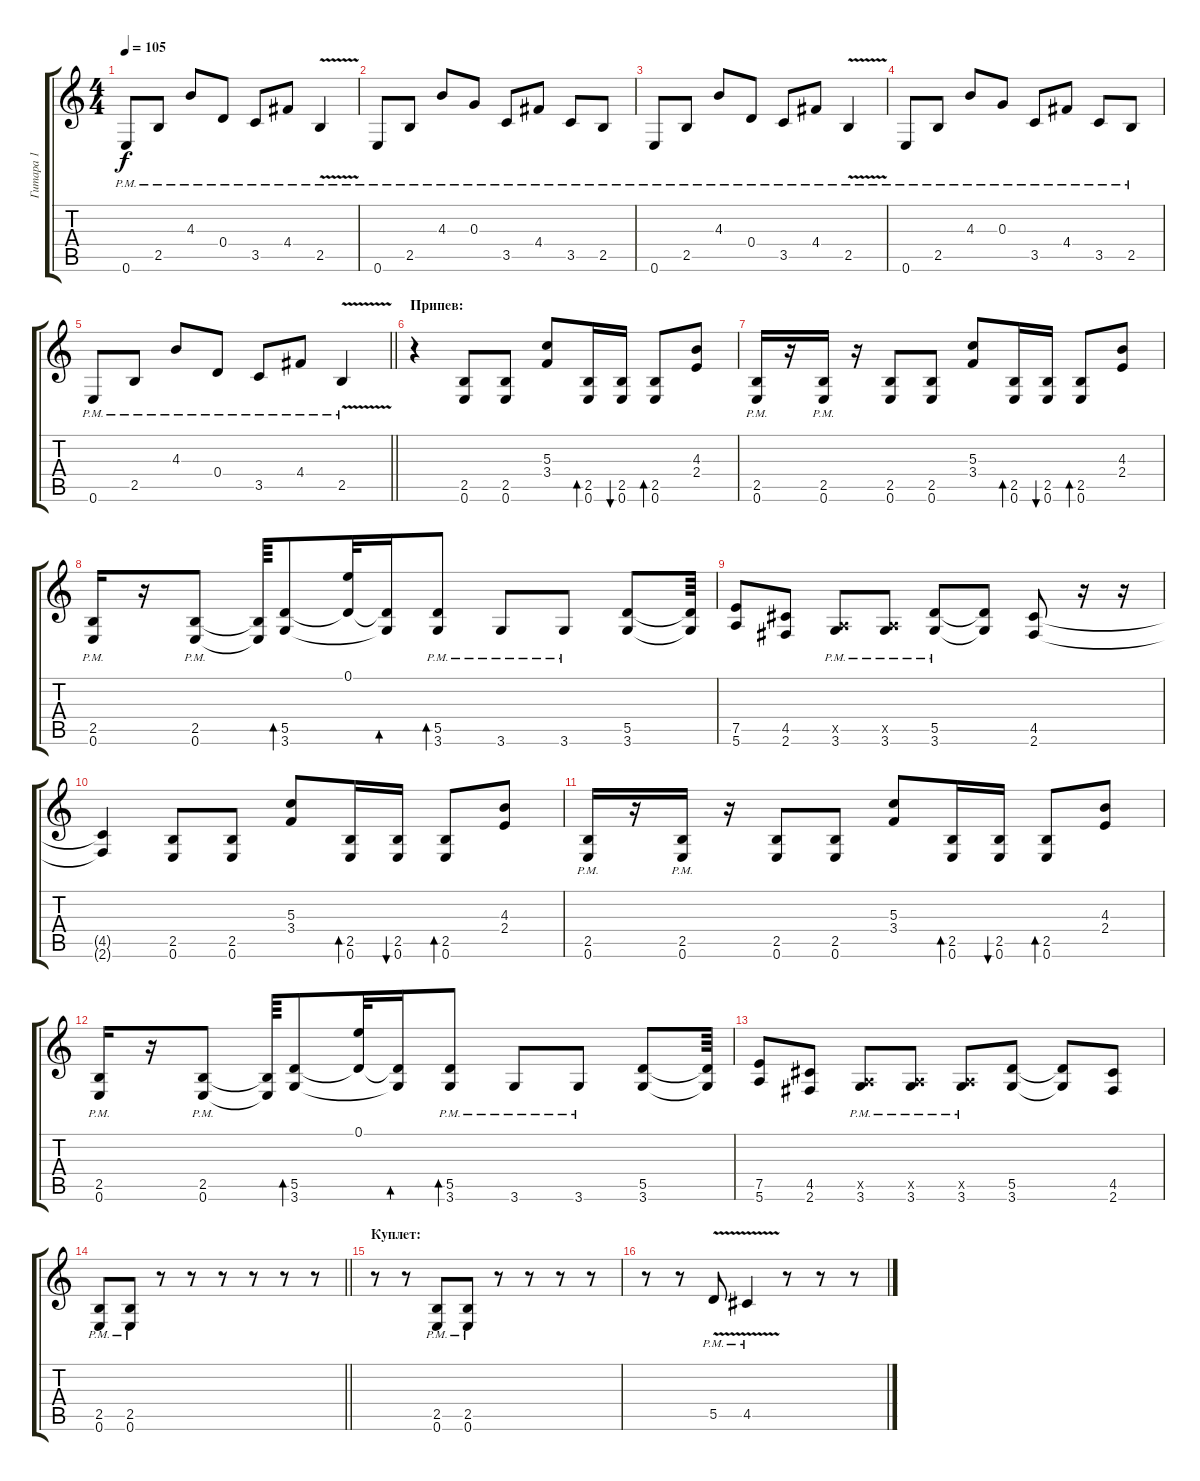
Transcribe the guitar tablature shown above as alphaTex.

\track ("Гитара 1" "Гитара 1") {instrument acousticguitarsteel}
\staff {score tabs}
\tuning (E4 B3 G3 D3 A2 E2) {hide}
\ts (4 4)
\tempo 105
\clef g2
\ks c
0.6{pm}.8{dy f} 2.5{pm}.8 4.3{pm}.8 0.4{pm}.8 3.5{pm}.8 4.4{pm}.8 2.5{v pm}.4 |
0.6{pm}.8 2.5{pm}.8 4.3{pm}.8 0.3{pm}.8 3.5{pm}.8 4.4{pm}.8 3.5{pm}.8 2.5{pm}.8 |
0.6{pm}.8 2.5{pm}.8 4.3{pm}.8 0.4{pm}.8 3.5{pm}.8 4.4{pm}.8 2.5{v pm}.4 |
0.6{pm}.8 2.5{pm}.8 4.3{pm}.8 0.3{pm}.8 3.5{pm}.8 4.4{pm}.8 3.5{pm}.8 2.5{pm}.8 |
\barLineRight lightlight
0.6{pm}.8 2.5{pm}.8 4.3{pm}.8 0.4{pm}.8 3.5{pm}.8 4.4{pm}.8 2.5{v pm}.4 |
\section ("" "Припев:")
r.4 (2.5 0.6).8 (2.5 0.6).8 (5.3 3.4).8 (2.5 0.6).16{bd 60} (2.5 0.6).16{bu 60} (2.5 0.6).8{bd 60} (4.3 2.4).8 |
(2.5 0.6{pm}).16 r.16 (2.5 0.6{pm}).16 r.16 (2.5 0.6).8 (2.5 0.6).8 (5.3 3.4).8 (2.5 0.6).16{bd 60} (2.5 0.6).16{bu 60} (2.5 0.6).8{bd 60} (4.3 2.4).8 |
(2.5 0.6{pm}).16 r.16 (2.5 0.6{pm}).8 (2.5{t} 0.6{t}).64 (5.5 3.6).8{bd 60} (0.1 5.5{t}).32 (5.5{t} 3.6{t}).16{bd 60} (5.5 3.6{pm}).8{bd 60} 3.6{pm}.8 3.6{pm}.8 (5.5 3.6).8 (5.5{t} 3.6{t}).64 |
(7.5 5.6).8 (4.5 2.6).8 (0.5{x} 3.6{pm}).8 (0.5{x} 3.6{pm}).8 (5.5 3.6{pm}).8 (5.5{t} 3.6{t}).8 (4.5 2.6).8 r.16 r.16 |
(4.5{t} 2.6{t}).4 (2.5 0.6).8 (2.5 0.6).8 (5.3 3.4).8 (2.5 0.6).16{bd 60} (2.5 0.6).16{bu 60} (2.5 0.6).8{bd 60} (4.3 2.4).8 |
(2.5 0.6{pm}).16 r.16 (2.5 0.6{pm}).16 r.16 (2.5 0.6).8 (2.5 0.6).8 (5.3 3.4).8 (2.5 0.6).16{bd 60} (2.5 0.6).16{bu 60} (2.5 0.6).8{bd 60} (4.3 2.4).8 |
(2.5 0.6{pm}).16 r.16 (2.5 0.6{pm}).8 (2.5{t} 0.6{t}).64 (5.5 3.6).8{bd 60} (0.1 5.5{t}).32 (5.5{t} 3.6{t}).16{bd 60} (5.5 3.6{pm}).8{bd 60} 3.6{pm}.8 3.6{pm}.8 (5.5 3.6).8 (5.5{t} 3.6{t}).64 |
(7.5 5.6).8 (4.5 2.6).8 (0.5{x} 3.6{pm}).8 (0.5{x} 3.6{pm}).8 (0.5{x} 3.6{pm}).8 (5.5 3.6).8 (5.5{t} 3.6{t}).8 (4.5 2.6).8 |
\barLineRight lightlight
(2.5{pm} 0.6).8 (2.5{pm} 0.6).8 r.8 r.8 r.8 r.8 r.8 r.8 |
\section ("" "Куплет:")
r.8 r.8 (2.5{pm} 0.6{pm}).8 (2.5{pm} 0.6{pm}).8 r.8 r.8 r.8 r.8 |
r.8 r.8 5.5{v pm}.8 4.5{v pm}.4 r.8 r.8 r.8
